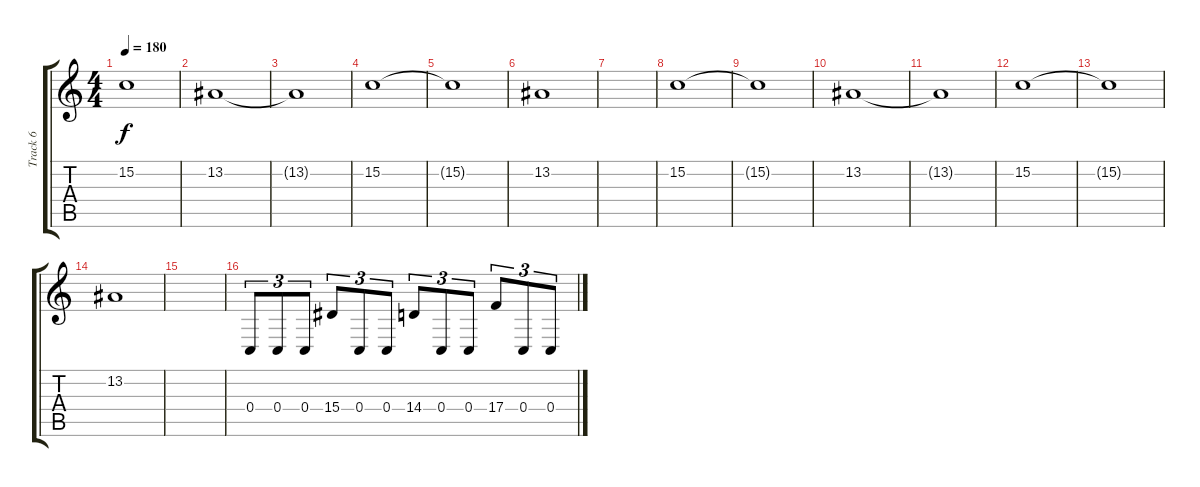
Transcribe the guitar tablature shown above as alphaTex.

\track ("Track 6" "Track 6") {instrument lead1square}
\staff {score tabs}
\tuning (D4 A3 F3 C3 G2 C2) {hide}
\ts (4 4)
\tempo 180
\clef g2
\ks c
15.2{t}.1{dy f} |
13.2.1 |
13.2{t}.1 |
15.2.1 |
15.2{t}.1 |
13.2.1 |
|
15.2.1 |
15.2{t}.1 |
13.2.1 |
13.2{t}.1 |
15.2.1 |
15.2{t}.1 |
13.2.1 |
|
0.4.8{tu (3 2)} 0.4.8{tu (3 2)} 0.4.8{tu (3 2)} 15.4.8{tu (3 2)} 0.4.8{tu (3 2)} 0.4.8{tu (3 2)} 14.4.8{tu (3 2)} 0.4.8{tu (3 2)} 0.4.8{tu (3 2)} 17.4.8{tu (3 2)} 0.4.8{tu (3 2)} 0.4.8{tu (3 2)}
